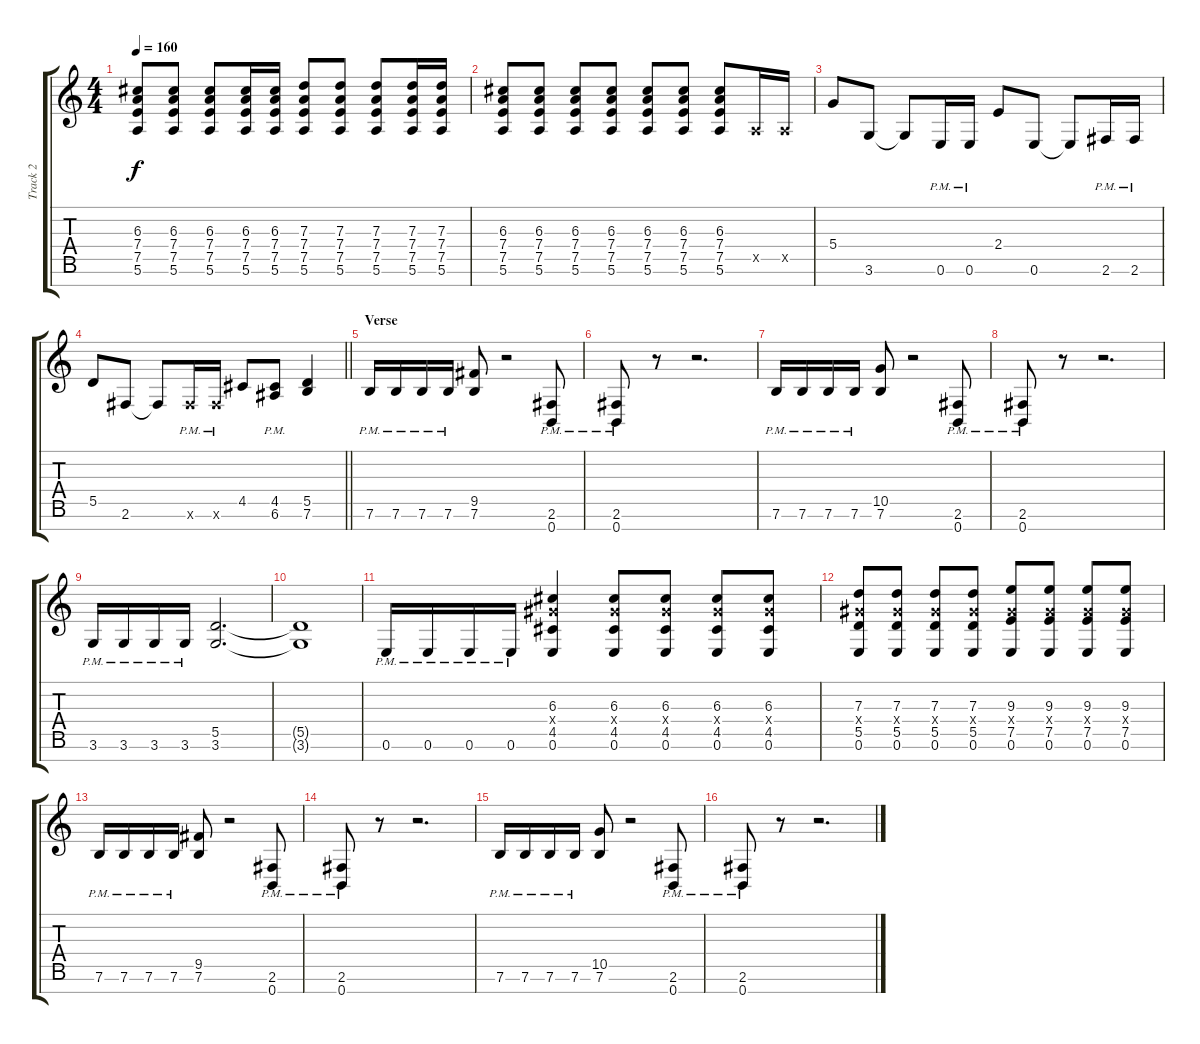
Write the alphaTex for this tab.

\track ("Track 2" "Track 2") {instrument distortionguitar}
\staff {score tabs}
\tuning (E4 B3 G3 D3 A2 E2 B1) {hide}
\ts (4 4)
\tempo 160
\clef g2
\ks c
(6.3 7.4 7.5 5.6).8{dy f} (6.3 7.4 7.5 5.6).8 (6.3 7.4 7.5 5.6).8 (6.3 7.4 7.5 5.6).16 (6.3 7.4 7.5 5.6).16 (7.3 7.4 7.5 5.6).8 (7.3 7.4 7.5 5.6).8 (7.3 7.4 7.5 5.6).8 (7.3 7.4 7.5 5.6).16 (7.3 7.4 7.5 5.6).16 |
(6.3 7.4 7.5 5.6).8 (6.3 7.4 7.5 5.6).8 (6.3 7.4 7.5 5.6).8 (6.3 7.4 7.5 5.6).8 (6.3 7.4 7.5 5.6).8 (6.3 7.4 7.5 5.6).8 (6.3 7.4 7.5 5.6).8 0.5{x}.16 0.5{x}.16 |
5.4.8 3.6.8 3.6{t}.8 0.6{pm}.16 0.6{pm}.16 2.4.8 0.6.8 0.6{t}.8 2.6{pm}.16 2.6{pm}.16 |
\barLineRight lightlight
5.5.8 2.6.8 2.6{t}.8 2.6{pm x}.16 2.6{pm x}.16 4.5.8 (4.5{pm} 6.6{pm}).8 (5.5 7.6).4 |
\section ("" "Verse")
7.6{pm}.16 7.6{pm}.16 7.6{pm}.16 7.6{pm}.16 (9.5 7.6).8 r.2 (2.6{pm} 0.7{pm}).8 |
(2.6{pm} 0.7{pm}).8 r.8 r.2{d} |
7.6{pm}.16 7.6{pm}.16 7.6{pm}.16 7.6{pm}.16 (10.5 7.6).8 r.2 (2.6{pm} 0.7{pm}).8 |
(2.6{pm} 0.7{pm}).8 r.8 r.2{d} |
3.6{pm}.16 3.6{pm}.16 3.6{pm}.16 3.6{pm}.16 (5.5 3.6).2{d} |
(5.5{t} 3.6{t}).1 |
0.6{pm}.16 0.6{pm}.16 0.6{pm}.16 0.6{pm}.16 (6.3 6.4{x} 4.5 0.6).4 (6.3 6.4{x} 4.5 0.6).8 (6.3 6.4{x} 4.5 0.6).8 (6.3 6.4{x} 4.5 0.6).8 (6.3 6.4{x} 4.5 0.6).8 |
(7.3 6.4{x} 5.5 0.6).8 (7.3 6.4{x} 5.5 0.6).8 (7.3 6.4{x} 5.5 0.6).8 (7.3 6.4{x} 5.5 0.6).8 (9.3 6.4{x} 7.5 0.6).8 (9.3 6.4{x} 7.5 0.6).8 (9.3 6.4{x} 7.5 0.6).8 (9.3 6.4{x} 7.5 0.6).8 |
7.6{pm}.16 7.6{pm}.16 7.6{pm}.16 7.6{pm}.16 (9.5 7.6).8 r.2 (2.6{pm} 0.7{pm}).8 |
(2.6{pm} 0.7{pm}).8 r.8 r.2{d} |
7.6{pm}.16 7.6{pm}.16 7.6{pm}.16 7.6{pm}.16 (10.5 7.6).8 r.2 (2.6{pm} 0.7{pm}).8 |
(2.6{pm} 0.7{pm}).8 r.8 r.2{d}
